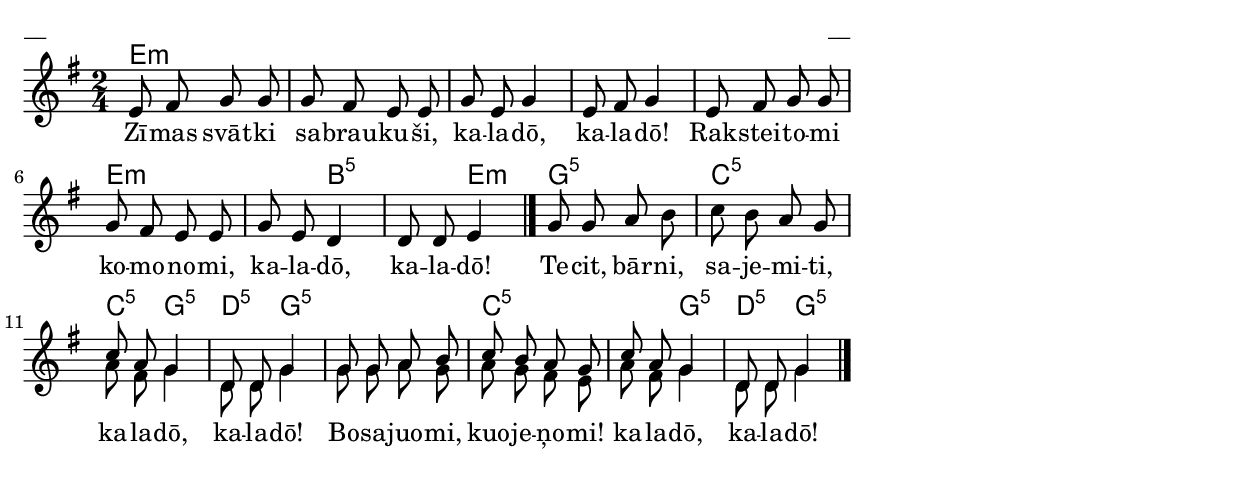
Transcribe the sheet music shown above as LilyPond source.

\version "2.13.16"
%\header {
%    title = "Zīmas svātki sabraukuši"
%}
\paper {
line-width = 14\cm
left-margin = 0.4\cm
between-system-padding = 0.1\cm
between-system-space = 0.1\cm
}
\layout {
indent = #0
ragged-last = ##f
}

chordsA = \chordmode {
\time 2/4
e2:m | e2:m | e2:m | e2:m | e2:m | 
e2:m | e4:m b4:5 | b4:5 e4:m |  g2:5 | c2:5 | 
c4:5 g4:5 | d4:5 g4:5 | g2:5 | c2:5 | c4:5 g4:5 | d4:5 g4:5 |
}


voiceA = \relative c' {
\clef "treble"
\key e \minor
\time 2/4
\oneVoice
e8 fis g g | g8 fis e e | g8 e g4 | e8 fis g4 |
e8 fis g g | g8 fis e e | g8 e d4 | d8 d e4
\bar "|."
g8 g a b | c8 b a g | 
\voiceOne
c8 a g4 | d8 d g4 |		
g8 g a b | c8 b a g | c8 a g4 | d8 d g4		
\bar "|."
} 

lyricA = \lyricmode {
Zī -- mas svāt -- ki sa -- brau -- ku -- ši, ka -- la -- dō, ka -- la -- dō!
Rak -- stei -- to -- mi ko -- mo -- no -- mi, ka -- la -- dō, ka -- la -- dō!
Te -- cit, bār -- ni, sa -- je -- mi -- ti, ka -- la -- dō, ka -- la -- dō!		
Bo -- sa -- juo -- mi, kuo -- je -- ņo -- mi! ka -- la -- dō, ka -- la -- dō!
} 

voiceB = \relative c' {
\clef "treble"
\key e \minor
\time 2/4
s2 | s2 | s2 | s2 | s2 | 
s2 | s2 | s2 | s2 | s2 | 
a'8 fis g4 | d8 d g4 | g8 g a g | a8 g fis e | a8 fis g4 | d8 d g4 |
}

fullScore = <<
\new ChordNames { 
\set chordChanges = ##t
\chordsA 
}
\new Staff {
<<
\new Voice = "voiceA" { \voiceOne \autoBeamOff \voiceA }
\lyricsto "voiceA" \new Lyrics \lyricA
\new Voice = "voiceB" { \voiceTwo \autoBeamOff \voiceB }
>>
}
>>

\score {
\fullScore
\header { piece = "__" opus = "__" }
}
\markup { \with-color #(x11-color 'white) \sans \smaller "__" }
\score {
\unfoldRepeats
\fullScore
\midi {
\context { \Staff \remove "Staff_performer" }
\context { \Voice \consists "Staff_performer" }
}
}



